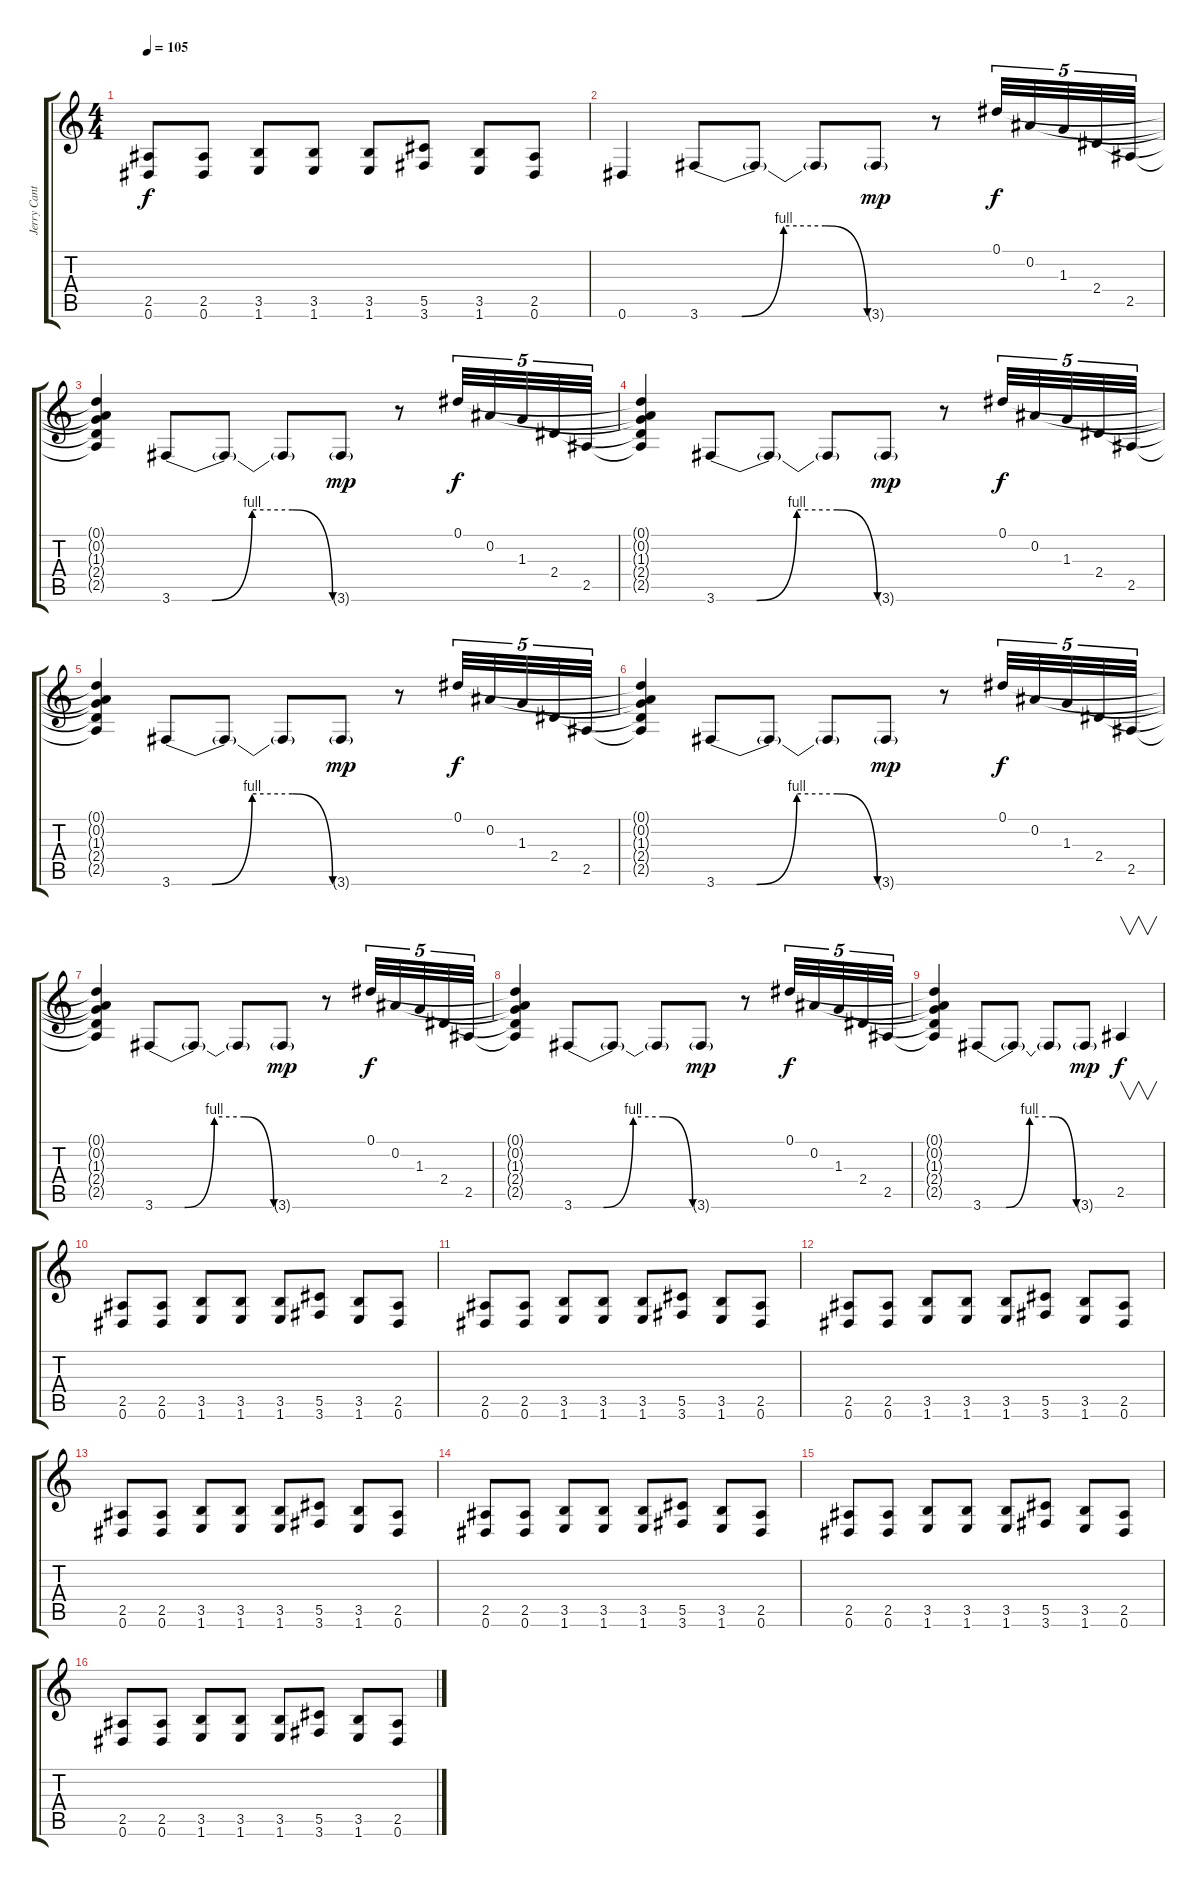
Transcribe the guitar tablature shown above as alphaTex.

\track ("Jerry Cantrell- Guitar 1" "Jerry Cant") {instrument overdrivenguitar}
\staff {score tabs}
\tuning (Eb4 Bb3 Gb3 Db3 Ab2 Eb2) {hide}
\ts (4 4)
\tempo 105
\clef g2
\ks c
(2.5 0.6).8{dy f} (2.5 0.6).8 (3.5 1.6).8 (3.5 1.6).8 (3.5 1.6).8 (5.5 3.6).8 (3.5 1.6).8 (2.5 0.6).8 |
0.6.4 3.6{be (custom 0 0 15 0 30 4 45 4 60 0)}.8 3.6{t}.8 3.6{t}.8 3.6{g}.8{dy mp} r.8 0.1.32{tu (5 4) dy f} 0.2.32{tu (5 4)} 1.3.32{tu (5 4)} 2.4.32{tu (5 4)} 2.5.32{tu (5 4)} |
(0.1{t} 0.2{t} 1.3{t} 2.4{t} 2.5{t}).4 3.6{be (custom 0 0 15 0 30 4 45 4 60 0)}.8 3.6{t}.8 3.6{t}.8 3.6{g}.8{dy mp} r.8 0.1.32{tu (5 4) dy f} 0.2.32{tu (5 4)} 1.3.32{tu (5 4)} 2.4.32{tu (5 4)} 2.5.32{tu (5 4)} |
(0.1{t} 0.2{t} 1.3{t} 2.4{t} 2.5{t}).4 3.6{be (custom 0 0 15 0 30 4 45 4 60 0)}.8 3.6{t}.8 3.6{t}.8 3.6{g}.8{dy mp} r.8 0.1.32{tu (5 4) dy f} 0.2.32{tu (5 4)} 1.3.32{tu (5 4)} 2.4.32{tu (5 4)} 2.5.32{tu (5 4)} |
(0.1{t} 0.2{t} 1.3{t} 2.4{t} 2.5{t}).4 3.6{be (custom 0 0 15 0 30 4 45 4 60 0)}.8 3.6{t}.8 3.6{t}.8 3.6{g}.8{dy mp} r.8 0.1.32{tu (5 4) dy f} 0.2.32{tu (5 4)} 1.3.32{tu (5 4)} 2.4.32{tu (5 4)} 2.5.32{tu (5 4)} |
(0.1{t} 0.2{t} 1.3{t} 2.4{t} 2.5{t}).4 3.6{be (custom 0 0 15 0 30 4 45 4 60 0)}.8 3.6{t}.8 3.6{t}.8 3.6{g}.8{dy mp} r.8 0.1.32{tu (5 4) dy f} 0.2.32{tu (5 4)} 1.3.32{tu (5 4)} 2.4.32{tu (5 4)} 2.5.32{tu (5 4)} |
(0.1{t} 0.2{t} 1.3{t} 2.4{t} 2.5{t}).4 3.6{be (custom 0 0 15 0 30 4 45 4 60 0)}.8 3.6{t}.8 3.6{t}.8 3.6{g}.8{dy mp} r.8 0.1.32{tu (5 4) dy f} 0.2.32{tu (5 4)} 1.3.32{tu (5 4)} 2.4.32{tu (5 4)} 2.5.32{tu (5 4)} |
(0.1{t} 0.2{t} 1.3{t} 2.4{t} 2.5{t}).4 3.6{be (custom 0 0 15 0 30 4 45 4 60 0)}.8 3.6{t}.8 3.6{t}.8 3.6{g}.8{dy mp} r.8 0.1.32{tu (5 4) dy f} 0.2.32{tu (5 4)} 1.3.32{tu (5 4)} 2.4.32{tu (5 4)} 2.5.32{tu (5 4)} |
(0.1{t} 0.2{t} 1.3{t} 2.4{t} 2.5{t}).4 3.6{be (custom 0 0 15 0 30 4 45 4 60 0)}.8 3.6{t}.8 3.6{t}.8 3.6{g}.8{dy mp} 2.5.4{v dy f} |
(2.5 0.6).8 (2.5 0.6).8 (3.5 1.6).8 (3.5 1.6).8 (3.5 1.6).8 (5.5 3.6).8 (3.5 1.6).8 (2.5 0.6).8 |
(2.5 0.6).8 (2.5 0.6).8 (3.5 1.6).8 (3.5 1.6).8 (3.5 1.6).8 (5.5 3.6).8 (3.5 1.6).8 (2.5 0.6).8 |
(2.5 0.6).8 (2.5 0.6).8 (3.5 1.6).8 (3.5 1.6).8 (3.5 1.6).8 (5.5 3.6).8 (3.5 1.6).8 (2.5 0.6).8 |
(2.5 0.6).8 (2.5 0.6).8 (3.5 1.6).8 (3.5 1.6).8 (3.5 1.6).8 (5.5 3.6).8 (3.5 1.6).8 (2.5 0.6).8 |
(2.5 0.6).8 (2.5 0.6).8 (3.5 1.6).8 (3.5 1.6).8 (3.5 1.6).8 (5.5 3.6).8 (3.5 1.6).8 (2.5 0.6).8 |
(2.5 0.6).8 (2.5 0.6).8 (3.5 1.6).8 (3.5 1.6).8 (3.5 1.6).8 (5.5 3.6).8 (3.5 1.6).8 (2.5 0.6).8 |
(2.5 0.6).8 (2.5 0.6).8 (3.5 1.6).8 (3.5 1.6).8 (3.5 1.6).8 (5.5 3.6).8 (3.5 1.6).8 (2.5 0.6).8
